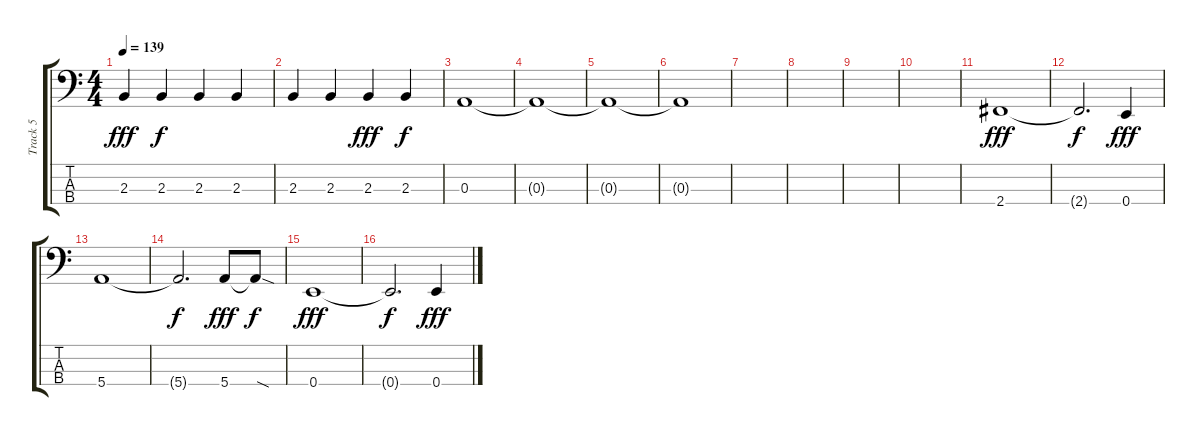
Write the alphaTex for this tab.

\track ("Track 5" "Track 5") {instrument electricbassfinger}
\staff {score tabs}
\tuning (G2 D2 A1 E1) {hide}
\ts (4 4)
\tempo 139
\clef f4
\ks c
2.3.4{dy fff} 2.3.4{dy f} 2.3.4 2.3.4 |
2.3.4 2.3.4 2.3.4{dy fff} 2.3.4{dy f} |
0.3.1 |
0.3{t}.1 |
0.3{t}.1 |
0.3{t}.1 |
|
|
|
|
2.4.1{dy fff} |
2.4{t}.2{d dy f} 0.4.4{dy fff} |
5.4.1 |
5.4{t}.2{d dy f} 5.4.8{dy fff} 5.4{sod t}.8{dy f} |
0.4.1{dy fff} |
0.4{t}.2{d dy f} 0.4.4{dy fff}
